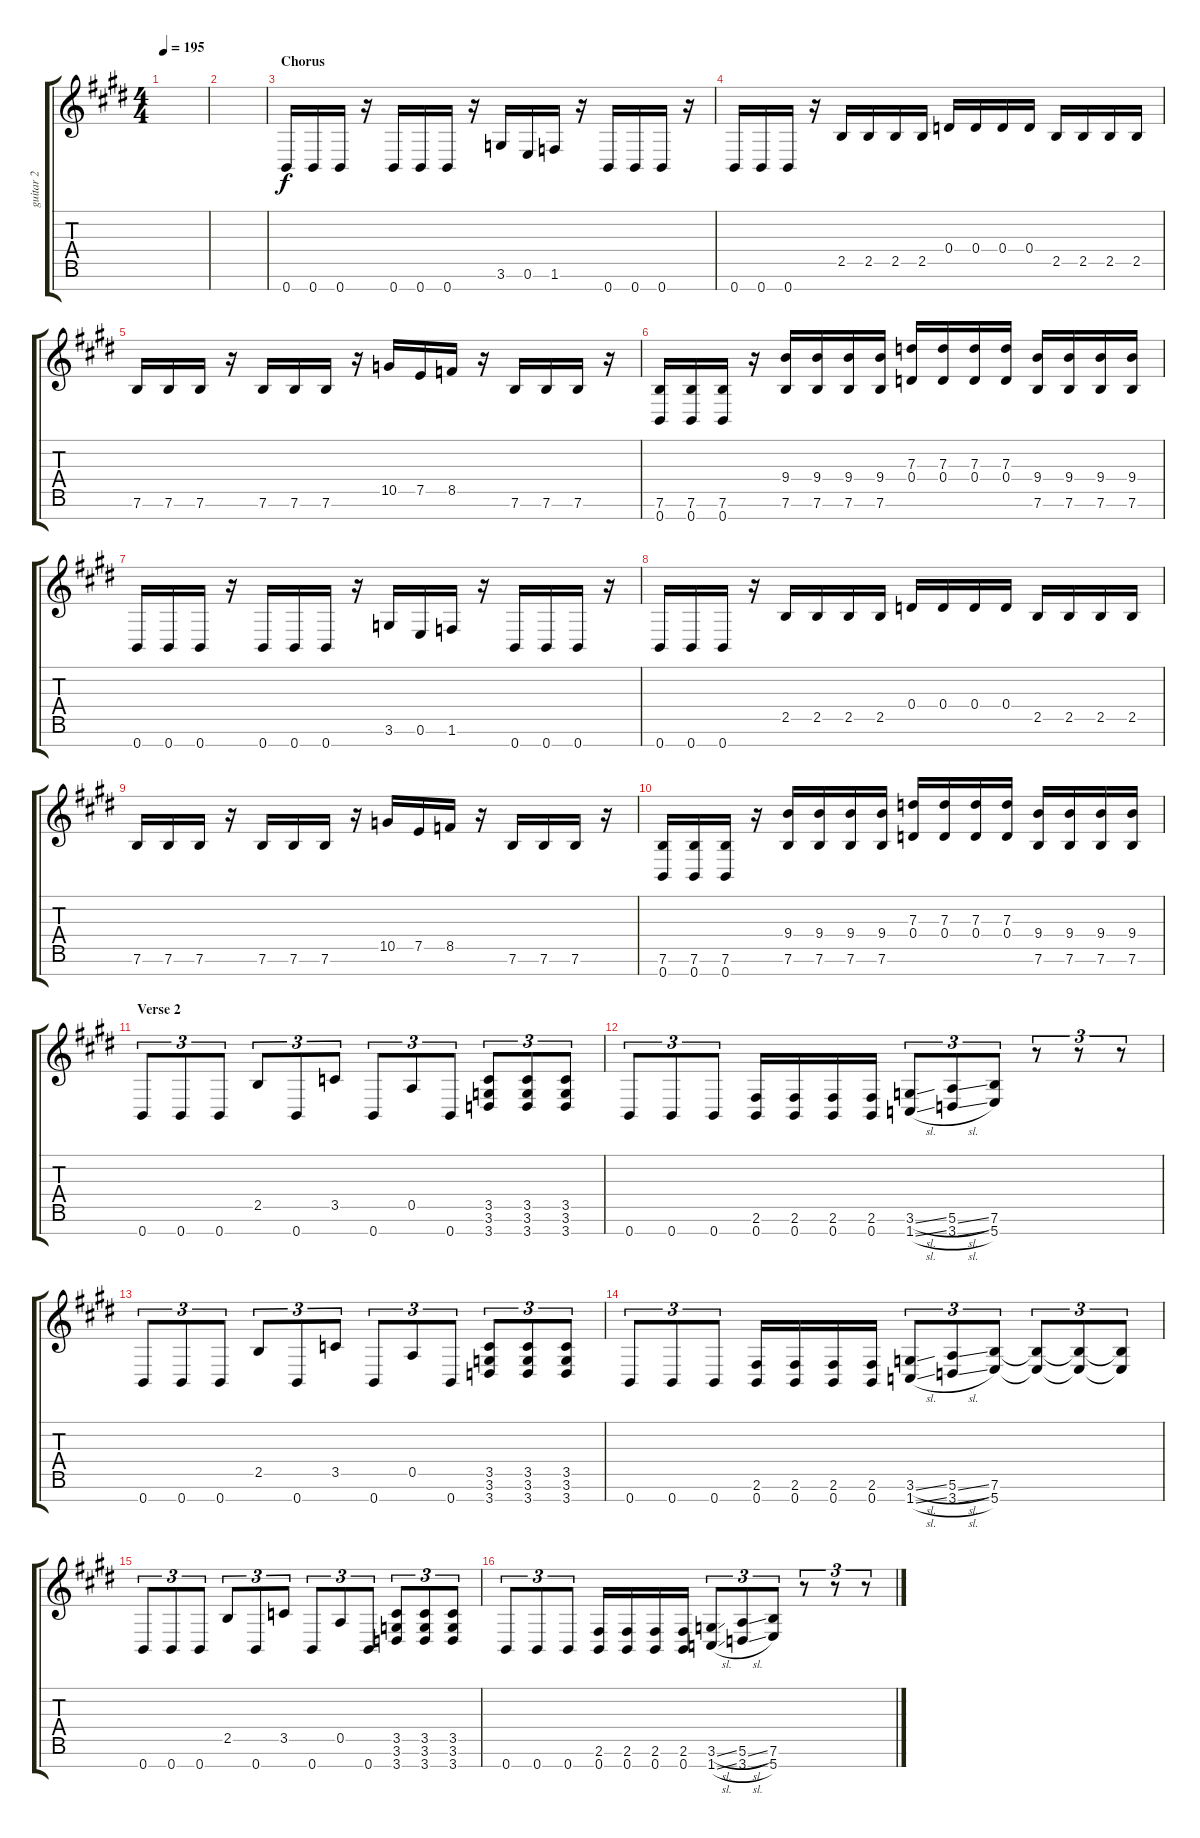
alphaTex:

\track ("guitar 2" "guitar 2") {instrument overdrivenguitar}
\staff {score tabs}
\tuning (E4 B3 G3 D3 A2 E2 B1) {hide}
\ts (4 4)
\tempo 195
\clef g2
\ks e
|
|
\section ("" "Chorus")
0.7.16 0.7.16 0.7.16 r.16 0.7.16 0.7.16 0.7.16 r.16 3.6.16 0.6.16 1.6.16 r.16 0.7.16 0.7.16 0.7.16 r.16 |
0.7.16 0.7.16 0.7.16 r.16 2.5.16 2.5.16 2.5.16 2.5.16 0.4.16 0.4.16 0.4.16 0.4.16 2.5.16 2.5.16 2.5.16 2.5.16 |
7.6.16 7.6.16 7.6.16 r.16 7.6.16 7.6.16 7.6.16 r.16 10.5.16 7.5.16 8.5.16 r.16 7.6.16 7.6.16 7.6.16 r.16 |
(7.6 0.7).16 (7.6 0.7).16 (7.6 0.7).16 r.16 (9.4 7.6).16 (9.4 7.6).16 (9.4 7.6).16 (9.4 7.6).16 (7.3 0.4).16 (7.3 0.4).16 (7.3 0.4).16 (7.3 0.4).16 (9.4 7.6).16 (9.4 7.6).16 (9.4 7.6).16 (9.4 7.6).16 |
0.7.16 0.7.16 0.7.16 r.16 0.7.16 0.7.16 0.7.16 r.16 3.6.16 0.6.16 1.6.16 r.16 0.7.16 0.7.16 0.7.16 r.16 |
0.7.16 0.7.16 0.7.16 r.16 2.5.16 2.5.16 2.5.16 2.5.16 0.4.16 0.4.16 0.4.16 0.4.16 2.5.16 2.5.16 2.5.16 2.5.16 |
7.6.16 7.6.16 7.6.16 r.16 7.6.16 7.6.16 7.6.16 r.16 10.5.16 7.5.16 8.5.16 r.16 7.6.16 7.6.16 7.6.16 r.16 |
(7.6 0.7).16 (7.6 0.7).16 (7.6 0.7).16 r.16 (9.4 7.6).16 (9.4 7.6).16 (9.4 7.6).16 (9.4 7.6).16 (7.3 0.4).16 (7.3 0.4).16 (7.3 0.4).16 (7.3 0.4).16 (9.4 7.6).16 (9.4 7.6).16 (9.4 7.6).16 (9.4 7.6).16 |
\section ("" "Verse 2")
0.7.8{tu (3 2)} 0.7.8{tu (3 2)} 0.7.8{tu (3 2)} 2.5.8{tu (3 2)} 0.7.8{tu (3 2)} 3.5.8{tu (3 2)} 0.7.8{tu (3 2)} 0.5.8{tu (3 2)} 0.7.8{tu (3 2)} (3.5 3.6 3.7).8{tu (3 2)} (3.5 3.6 3.7).8{tu (3 2)} (3.5 3.6 3.7).8{tu (3 2)} |
0.7.8{tu (3 2)} 0.7.8{tu (3 2)} 0.7.8{tu (3 2)} (2.6 0.7).16 (2.6 0.7).16 (2.6 0.7).16 (2.6 0.7).16 (3.6{sl} 1.7{sl}).8{tu (3 2)} (5.6{sl} 3.7{sl}).8{tu (3 2)} (7.6 5.7).8{tu (3 2)} r.8{tu (3 2)} r.8{tu (3 2)} r.8{tu (3 2)} |
0.7.8{tu (3 2)} 0.7.8{tu (3 2)} 0.7.8{tu (3 2)} 2.5.8{tu (3 2)} 0.7.8{tu (3 2)} 3.5.8{tu (3 2)} 0.7.8{tu (3 2)} 0.5.8{tu (3 2)} 0.7.8{tu (3 2)} (3.5 3.6 3.7).8{tu (3 2)} (3.5 3.6 3.7).8{tu (3 2)} (3.5 3.6 3.7).8{tu (3 2)} |
0.7.8{tu (3 2)} 0.7.8{tu (3 2)} 0.7.8{tu (3 2)} (2.6 0.7).16 (2.6 0.7).16 (2.6 0.7).16 (2.6 0.7).16 (3.6{sl} 1.7{sl}).8{tu (3 2)} (5.6{sl} 3.7{sl}).8{tu (3 2)} (7.6 5.7).8{tu (3 2)} (7.6{t} 5.7{t}).8{tu (3 2)} (7.6{t} 5.7{t}).8{tu (3 2)} (7.6{t} 5.7{t}).8{tu (3 2)} |
0.7.8{tu (3 2)} 0.7.8{tu (3 2)} 0.7.8{tu (3 2)} 2.5.8{tu (3 2)} 0.7.8{tu (3 2)} 3.5.8{tu (3 2)} 0.7.8{tu (3 2)} 0.5.8{tu (3 2)} 0.7.8{tu (3 2)} (3.5 3.6 3.7).8{tu (3 2)} (3.5 3.6 3.7).8{tu (3 2)} (3.5 3.6 3.7).8{tu (3 2)} |
0.7.8{tu (3 2)} 0.7.8{tu (3 2)} 0.7.8{tu (3 2)} (2.6 0.7).16 (2.6 0.7).16 (2.6 0.7).16 (2.6 0.7).16 (3.6{sl} 1.7{sl}).8{tu (3 2)} (5.6{sl} 3.7{sl}).8{tu (3 2)} (7.6 5.7).8{tu (3 2)} r.8{tu (3 2)} r.8{tu (3 2)} r.8{tu (3 2)}
